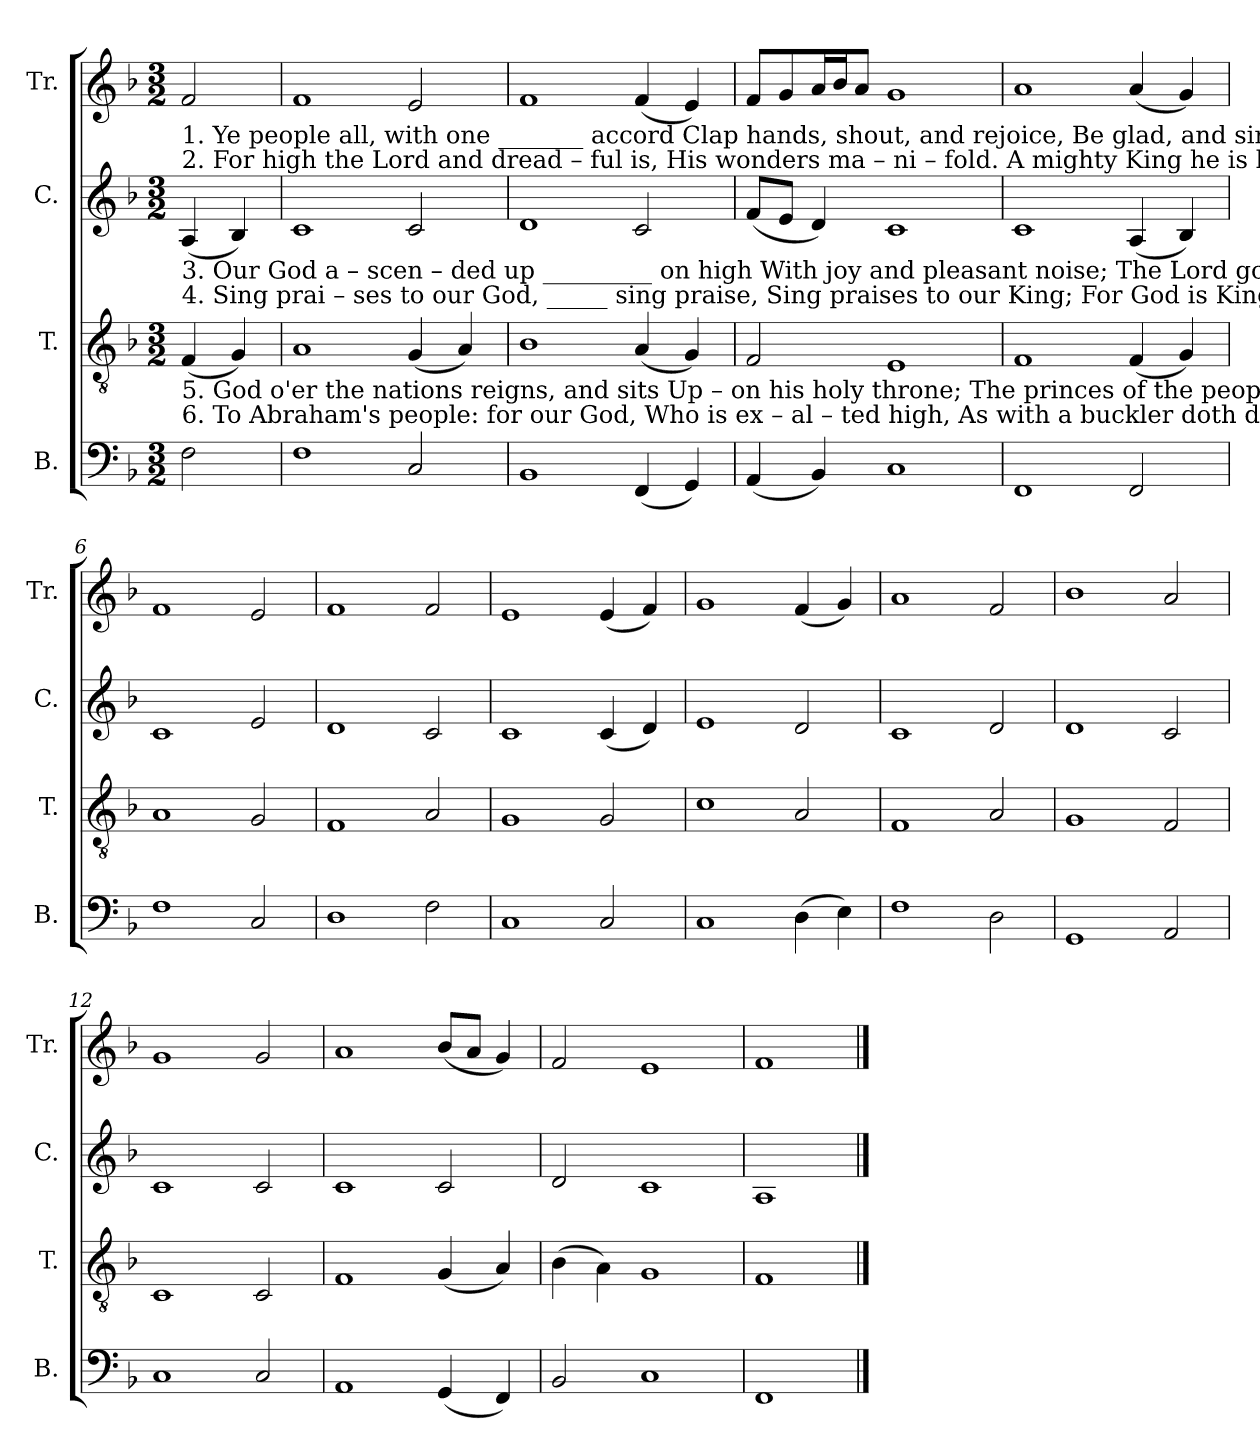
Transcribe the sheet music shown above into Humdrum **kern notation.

**kern	**kern	**kern	**kern
*part4	*part3	*part2	*part1
*staff4	*staff3	*staff2	*staff1
*I"B.	*I"T.	*I"C.	*I"Tr.
*I'B.	*I'T.	*I'C.	*I'Tr.
*clefF4	*clefGv2	*clefG2	*clefG2
*k[b-]	*k[b-]	*k[b-]	*k[b-]
*M3/2	*M3/2	*M3/2	*M3/2
*MM120	*MM120	*MM120	*MM120
=1	=1	=1	=1
!	!	!	!LO:TX:b:t=1.  Ye        people       all,   with   one _______  accord  Clap hands, shout, and rejoice,  Be    glad,  and  sing   unto   the Lord  With sweet and   pleasant  voice.
!	!	!	!LO:TX:b:t=2.  For     high  the   Lord   and   dread      –     ful  is,   His   wonders  ma – ni – fold.   A   mighty      King  he is  likewise   In    all     the      earth  ex – tolled.
!	!	!LO:TX:b:t=3.  Our    God a  –  scen – ded    up _________ on  high  With  joy and pleasant noise;  The  Lord goes   up   above  the sky  With   trumpet's    ro  –  yal   voice.	!
!	!	!LO:TX:b:t=4. Sing     prai – ses    to    our    God, _____ sing praise,  Sing  praises  to  our  King;   For  God  is   King  of  all the  earth,  All    skill – ful     prai – ses  sing.	!
!	!LO:TX:b:t=5. God    o'er   the     nations      reigns,          and   sits   Up  –  on  his  holy  throne;  The   princes      of  the  people  have  Them join – ed    eve  –  ry   one…	!	!
!	!LO:TX:b:t=6.  To     Abraham's    people&colon;      for               our God,  Who    is  ex – al – ted high,   As    with    a    buckler  doth  defend  The  earth  con – tin  –  u  – ally.	!	!
2F!\	(<4F!/	(<4A!/	2f!/
.	4G!/)	4B-!/)	.
=2	=2	=2	=2
1F!	1A!	1c!	1f!
2C!/	(<4G!/	2c!/	2e!/
.	4A!/)	.	.
=3	=3	=3	=3
1BB-!	1B-!	1d!	1f!
(<4FF!/	(<4A!/	2c!/	(<4f!/
4GG!/)	4G!/)	.	4e!/)
=4	=4	=4	=4
(<4AA!/	2F!/	(<8f!/L	8f!/L
.	.	8e!/J	8g!/
4BB-!/)	.	4d!/)	16a!/L
.	.	.	16b-!/J
.	.	.	8a!/J
1C!	1E!	1c!	1g!
=5	=5	=5	=5
1FF!	1F!	1c!	1a!
2FF!/	(<4F!/	(<4A!/	(<4a!/
.	4G!/)	4B-!/)	4g!/)
=6	=6	=6	=6
1F!	1A!	1c!	1f!
2C!/	2G!/	2e!/	2e!/
=7	=7	=7	=7
1D!	1F!	1d!	1f!
2F!\	2A!/	2c!/	2f!/
=8	=8	=8	=8
1C!	1G!	1c!	1e!
2C!/	2G!/	(<4c!/	(<4e!/
.	.	4d!/)	4f!/)
=9	=9	=9	=9
1C!	1c!	1e!	1g!
(>4D!\	2A!/	2d!/	(<4f!/
4E!\)	.	.	4g!/)
=10	=10	=10	=10
1F!	1F!	1c!	1a!
2D!\	2A!/	2d!/	2f!/
=11	=11	=11	=11
1GG!	1G!	1d!	1b-!
2AA!/	2F!/	2c!/	2a!/
=12	=12	=12	=12
1C!	1C!	1c!	1g!
2C!/	2C!/	2c!/	2g!/
=13	=13	=13	=13
1AA!	1F!	1c!	1a!
(<4GG!/	(<4G!/	2c!/	(<8b-!/L
.	.	.	8a!/J
4FF!/)	4A!/)	.	4g!/)
=14	=14	=14	=14
2BB-!/	(>4B-!\	2d!/	2f!/
.	4A!\)	.	.
1C!	1G!	1c!	1e!
=15	=15	=15	=15
1FF!	1F!	1A!	1f!
==	==	==	==
*-	*-	*-	*-
